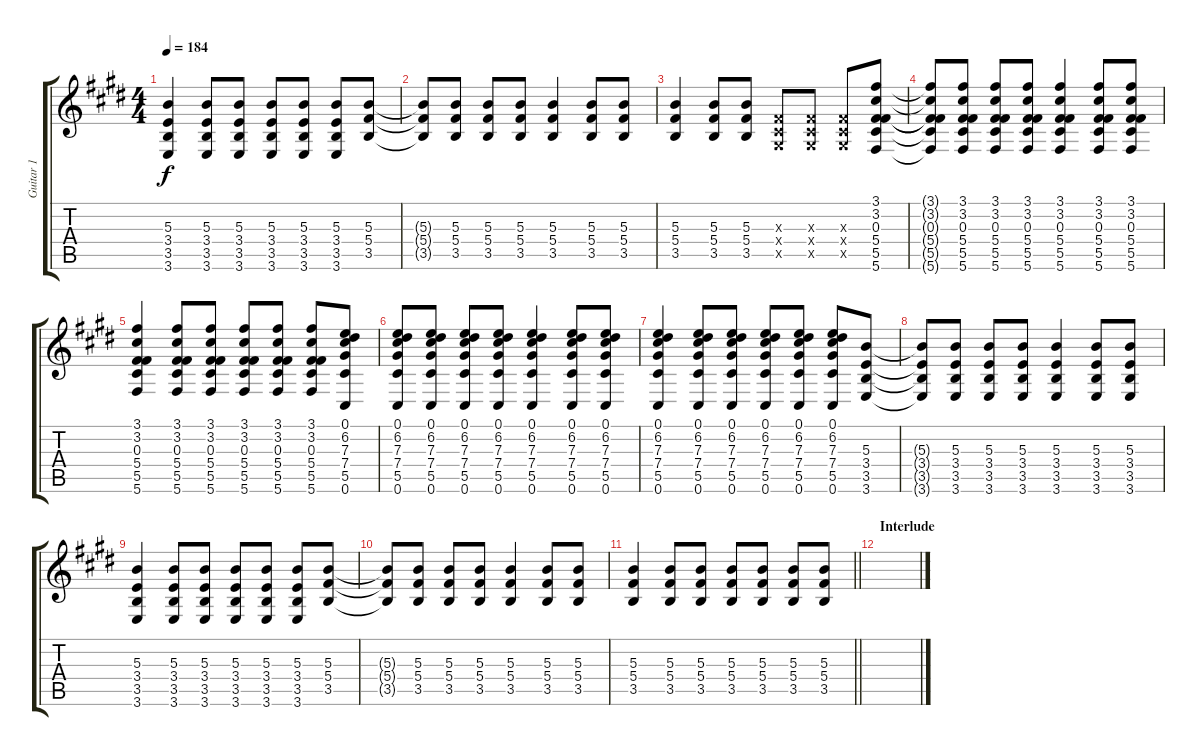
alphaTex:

\track ("Guitar 1" "Guitar 1") {instrument distortionguitar}
\staff {score tabs}
\tuning (Eb4 Bb3 Gb3 Db3 Ab2 Db2) {hide}
\ts (4 4)
\tempo 184
\clef g2
\ks c#minor
(5.3 3.4 3.5 3.6).4{dy f} (5.3 3.4 3.5 3.6).8 (5.3 3.4 3.5 3.6).8 (5.3 3.4 3.5 3.6).8 (5.3 3.4 3.5 3.6).8 (5.3 3.4 3.5 3.6).8 (5.3 5.4 3.5).8 |
(5.3{t} 5.4{t} 3.5{t}).8 (5.3 5.4 3.5).8 (5.3 5.4 3.5).8 (5.3 5.4 3.5).8 (5.3 5.4 3.5).4 (5.3 5.4 3.5).8 (5.3 5.4 3.5).8 |
(5.3 5.4 3.5).4 (5.3 5.4 3.5).8 (5.3 5.4 3.5).8 (0.3{x} 0.4{x} 0.5{x}).8 (0.3{x} 0.4{x} 0.5{x}).8 (0.3{x} 0.4{x} 0.5{x}).8 (3.1 3.2 0.3 5.4 5.5 5.6).8 |
(3.1{t} 3.2{t} 0.3{t} 5.4{t} 5.5{t} 5.6{t}).8 (3.1 3.2 0.3 5.4 5.5 5.6).8 (3.1 3.2 0.3 5.4 5.5 5.6).8 (3.1 3.2 0.3 5.4 5.5 5.6).8 (3.1 3.2 0.3 5.4 5.5 5.6).4 (3.1 3.2 0.3 5.4 5.5 5.6).8 (3.1 3.2 0.3 5.4 5.5 5.6).8 |
(3.1 3.2 0.3 5.4 5.5 5.6).4 (3.1 3.2 0.3 5.4 5.5 5.6).8 (3.1 3.2 0.3 5.4 5.5 5.6).8 (3.1 3.2 0.3 5.4 5.5 5.6).8 (3.1 3.2 0.3 5.4 5.5 5.6).8 (3.1 3.2 0.3 5.4 5.5 5.6).8 (0.1 6.2 7.3 7.4 5.5 0.6).8 |
(0.1 6.2 7.3 7.4 5.5 0.6).8 (0.1 6.2 7.3 7.4 5.5 0.6).8 (0.1 6.2 7.3 7.4 5.5 0.6).8 (0.1 6.2 7.3 7.4 5.5 0.6).8 (0.1 6.2 7.3 7.4 5.5 0.6).4 (0.1 6.2 7.3 7.4 5.5 0.6).8 (0.1 6.2 7.3 7.4 5.5 0.6).8 |
(0.1 6.2 7.3 7.4 5.5 0.6).4 (0.1 6.2 7.3 7.4 5.5 0.6).8 (0.1 6.2 7.3 7.4 5.5 0.6).8 (0.1 6.2 7.3 7.4 5.5 0.6).8 (0.1 6.2 7.3 7.4 5.5 0.6).8 (0.1 6.2 7.3 7.4 5.5 0.6).8 (5.3 3.4 3.5 3.6).8 |
(5.3{t} 3.4{t} 3.5{t} 3.6{t}).8 (5.3 3.4 3.5 3.6).8 (5.3 3.4 3.5 3.6).8 (5.3 3.4 3.5 3.6).8 (5.3 3.4 3.5 3.6).4 (5.3 3.4 3.5 3.6).8 (5.3 3.4 3.5 3.6).8 |
(5.3 3.4 3.5 3.6).4 (5.3 3.4 3.5 3.6).8 (5.3 3.4 3.5 3.6).8 (5.3 3.4 3.5 3.6).8 (5.3 3.4 3.5 3.6).8 (5.3 3.4 3.5 3.6).8 (5.3 5.4 3.5).8 |
(5.3{t} 5.4{t} 3.5{t}).8 (5.3 5.4 3.5).8 (5.3 5.4 3.5).8 (5.3 5.4 3.5).8 (5.3 5.4 3.5).4 (5.3 5.4 3.5).8 (5.3 5.4 3.5).8 |
\barLineRight lightlight
(5.3 5.4 3.5).4 (5.3 5.4 3.5).8 (5.3 5.4 3.5).8 (5.3 5.4 3.5).8 (5.3 5.4 3.5).8 (5.3 5.4 3.5).8 (5.3 5.4 3.5).8 |
\section ("" "Interlude")
